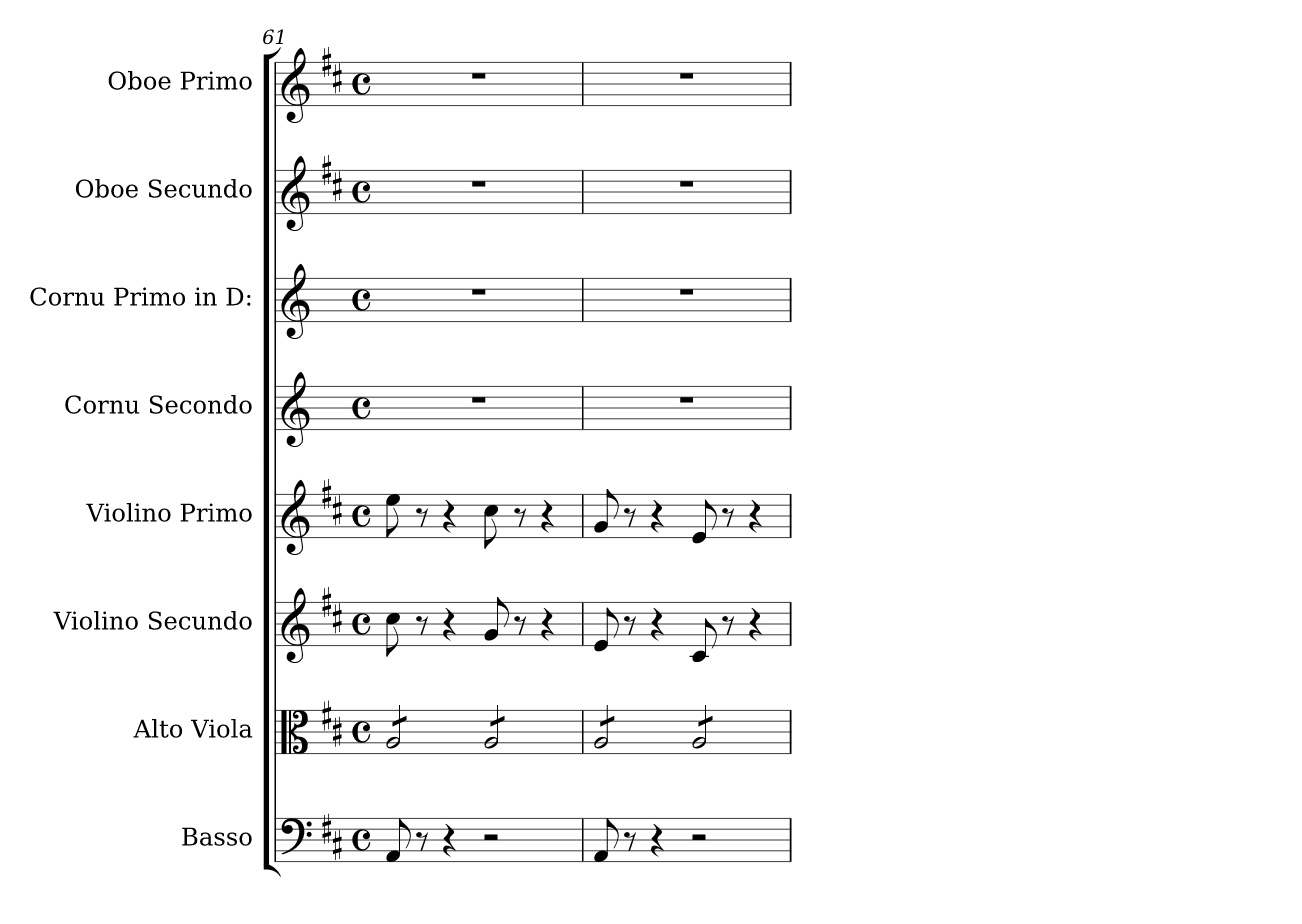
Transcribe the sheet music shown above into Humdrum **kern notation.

**kern	**kern	**kern	**kern	**kern	**kern	**kern	**kern
*part8	*part7	*part6	*part5	*part4	*part3	*part2	*part1
*staff8	*staff7	*staff6	*staff5	*staff4	*staff3	*staff2	*staff1
*I"Basso	*I"Alto Viola	*I"Violino Secundo	*I"Violino Primo	*I"Cornu Secondo	*I"Cornu Primo in D:	*I"Oboe Secundo	*I"Oboe Primo
*	*I'Vla	*	*I'Vn I	*	*I'Cor I	*	*I'Ob I
*clefF4	*clefC3	*clefG2	*clefG2	*clefG2	*clefG2	*clefG2	*clefG2
*	*	*	*	*ITrd-1c-2	*ITrd-1c-2	*	*
*k[f#c#]	*k[f#c#]	*k[f#c#]	*k[f#c#]	*k[f#c#]	*k[f#c#]	*k[f#c#]	*k[f#c#]
*D:	*D:	*D:	*D:	*D:	*D:	*D:	*D:
*M4/4	*M4/4	*M4/4	*M4/4	*M4/4	*M4/4	*M4/4	*M4/4
*met(c)	*met(c)	*met(c)	*met(c)	*met(c)	*met(c)	*met(c)	*met(c)
=61	=61	=61	=61	=61	=61	=61	=61
*	*tremolo	*	*	*	*	*	*
8AA/	8A/L	8cc#\	8ee\	1r	1r	1r	1r
8r	8A/	8r	8r	.	.	.	.
4r	8A/	4r	4r	.	.	.	.
.	8A/J	.	.	.	.	.	.
2r	8A/L	8g/	8cc#\	.	.	.	.
.	8A/	8r	8r	.	.	.	.
.	8A/	4r	4r	.	.	.	.
.	8A/J	.	.	.	.	.	.
=62	=62	=62	=62	=62	=62	=62	=62
8AA/	8A/L	8e/	8g/	1r	1r	1r	1r
8r	8A/	8r	8r	.	.	.	.
4r	8A/	4r	4r	.	.	.	.
.	8A/J	.	.	.	.	.	.
2r	8A/L	8c#/	8e/	.	.	.	.
.	8A/	8r	8r	.	.	.	.
.	8A/	4r	4r	.	.	.	.
.	8A/J	.	.	.	.	.	.
*	*Xtremolo	*	*	*	*	*	*
=	=	=	=	=	=	=	=
*-	*-	*-	*-	*-	*-	*-	*-
